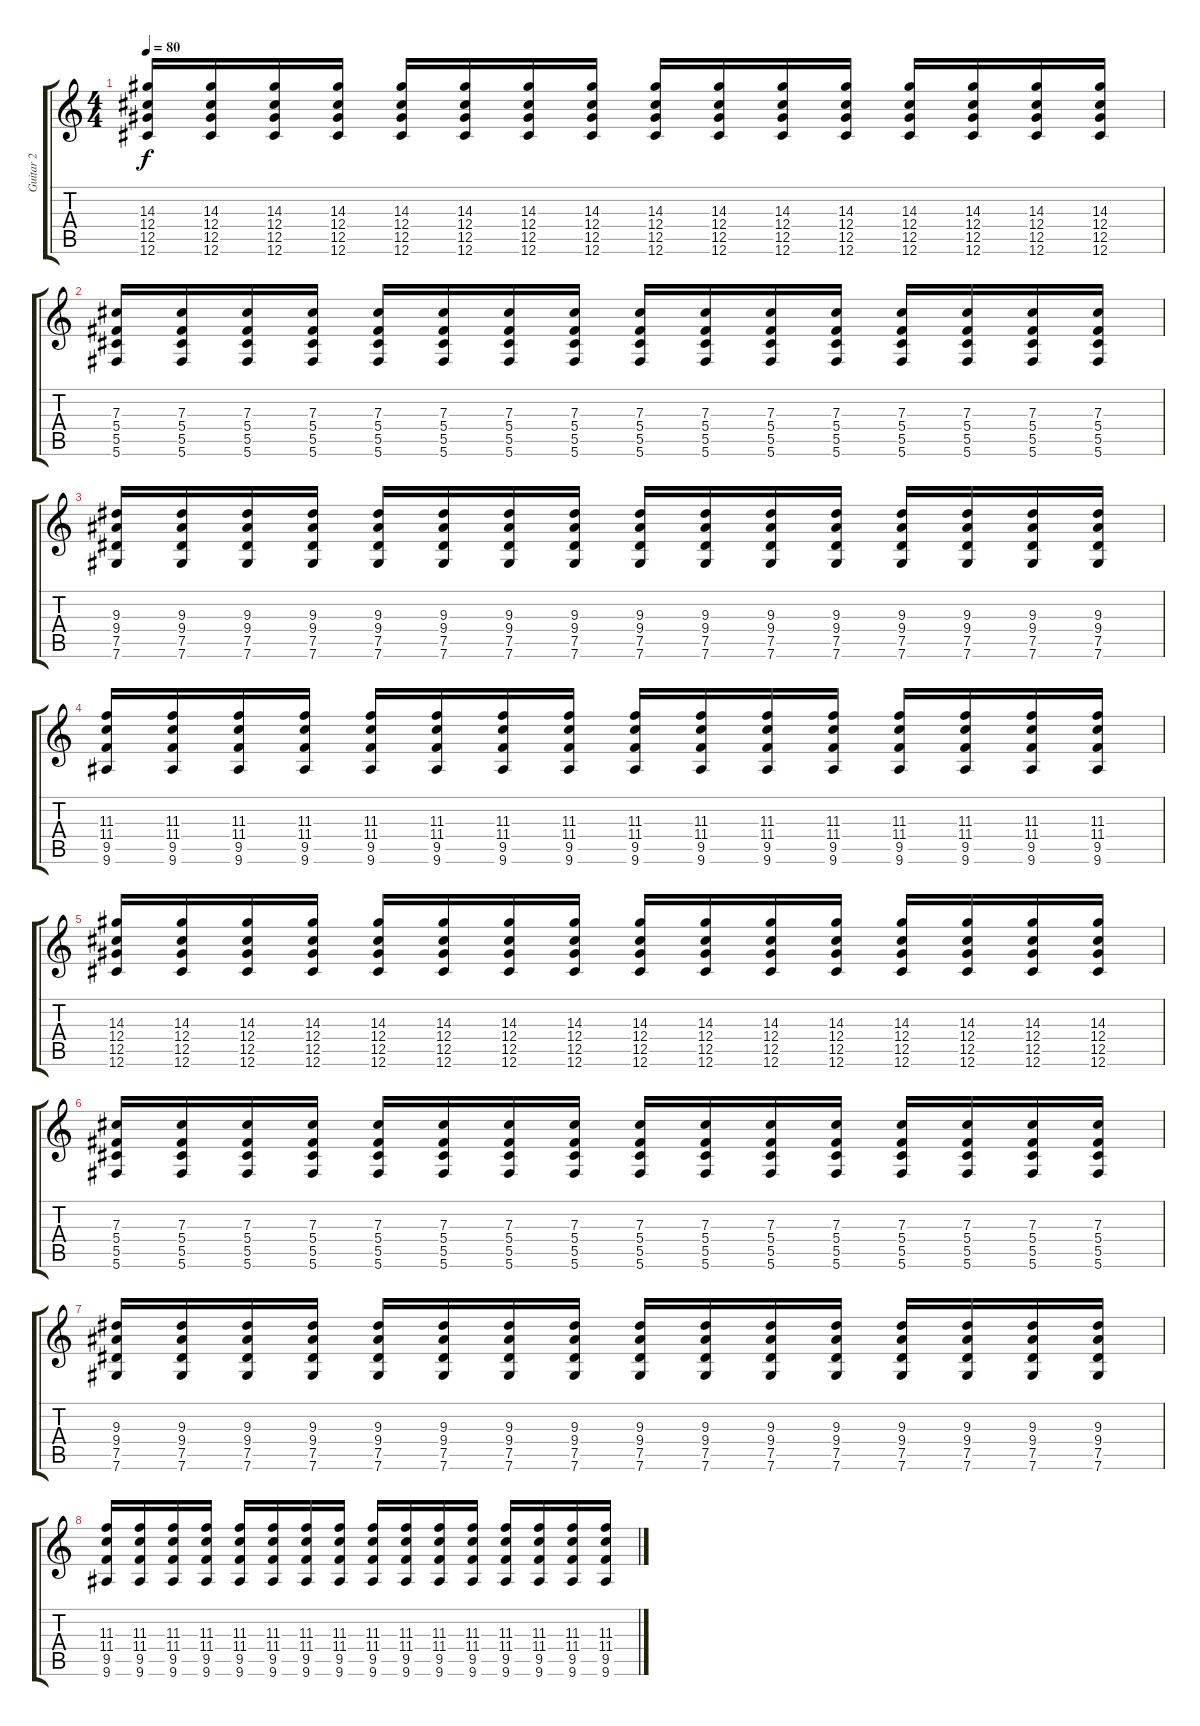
\track ("Guitar 2" "Guitar 2") {instrument distortionguitar}
\staff {score tabs}
\tuning (Eb4 Bb3 Gb3 Db3 Ab2 Db2) {hide}
\ts (4 4)
\tempo 80
\clef g2
\ks c
(14.3 12.4 12.5 12.6).16{dy f} (14.3 12.4 12.5 12.6).16 (14.3 12.4 12.5 12.6).16 (14.3 12.4 12.5 12.6).16 (14.3 12.4 12.5 12.6).16 (14.3 12.4 12.5 12.6).16 (14.3 12.4 12.5 12.6).16 (14.3 12.4 12.5 12.6).16 (14.3 12.4 12.5 12.6).16 (14.3 12.4 12.5 12.6).16 (14.3 12.4 12.5 12.6).16 (14.3 12.4 12.5 12.6).16 (14.3 12.4 12.5 12.6).16 (14.3 12.4 12.5 12.6).16 (14.3 12.4 12.5 12.6).16 (14.3 12.4 12.5 12.6).16 |
(7.3 5.4 5.5 5.6).16 (7.3 5.4 5.5 5.6).16 (7.3 5.4 5.5 5.6).16 (7.3 5.4 5.5 5.6).16 (7.3 5.4 5.5 5.6).16 (7.3 5.4 5.5 5.6).16 (7.3 5.4 5.5 5.6).16 (7.3 5.4 5.5 5.6).16 (7.3 5.4 5.5 5.6).16 (7.3 5.4 5.5 5.6).16 (7.3 5.4 5.5 5.6).16 (7.3 5.4 5.5 5.6).16 (7.3 5.4 5.5 5.6).16 (7.3 5.4 5.5 5.6).16 (7.3 5.4 5.5 5.6).16 (7.3 5.4 5.5 5.6).16 |
(9.3 9.4 7.5 7.6).16 (9.3 9.4 7.5 7.6).16 (9.3 9.4 7.5 7.6).16 (9.3 9.4 7.5 7.6).16 (9.3 9.4 7.5 7.6).16 (9.3 9.4 7.5 7.6).16 (9.3 9.4 7.5 7.6).16 (9.3 9.4 7.5 7.6).16 (9.3 9.4 7.5 7.6).16 (9.3 9.4 7.5 7.6).16 (9.3 9.4 7.5 7.6).16 (9.3 9.4 7.5 7.6).16 (9.3 9.4 7.5 7.6).16 (9.3 9.4 7.5 7.6).16 (9.3 9.4 7.5 7.6).16 (9.3 9.4 7.5 7.6).16 |
(11.3 11.4 9.5 9.6).16 (11.3 11.4 9.5 9.6).16 (11.3 11.4 9.5 9.6).16 (11.3 11.4 9.5 9.6).16 (11.3 11.4 9.5 9.6).16 (11.3 11.4 9.5 9.6).16 (11.3 11.4 9.5 9.6).16 (11.3 11.4 9.5 9.6).16 (11.3 11.4 9.5 9.6).16 (11.3 11.4 9.5 9.6).16 (11.3 11.4 9.5 9.6).16 (11.3 11.4 9.5 9.6).16 (11.3 11.4 9.5 9.6).16 (11.3 11.4 9.5 9.6).16 (11.3 11.4 9.5 9.6).16 (11.3 11.4 9.5 9.6).16 |
(14.3 12.4 12.5 12.6).16 (14.3 12.4 12.5 12.6).16 (14.3 12.4 12.5 12.6).16 (14.3 12.4 12.5 12.6).16 (14.3 12.4 12.5 12.6).16 (14.3 12.4 12.5 12.6).16 (14.3 12.4 12.5 12.6).16 (14.3 12.4 12.5 12.6).16 (14.3 12.4 12.5 12.6).16 (14.3 12.4 12.5 12.6).16 (14.3 12.4 12.5 12.6).16 (14.3 12.4 12.5 12.6).16 (14.3 12.4 12.5 12.6).16 (14.3 12.4 12.5 12.6).16 (14.3 12.4 12.5 12.6).16 (14.3 12.4 12.5 12.6).16 |
(7.3 5.4 5.5 5.6).16 (7.3 5.4 5.5 5.6).16 (7.3 5.4 5.5 5.6).16 (7.3 5.4 5.5 5.6).16 (7.3 5.4 5.5 5.6).16 (7.3 5.4 5.5 5.6).16 (7.3 5.4 5.5 5.6).16 (7.3 5.4 5.5 5.6).16 (7.3 5.4 5.5 5.6).16 (7.3 5.4 5.5 5.6).16 (7.3 5.4 5.5 5.6).16 (7.3 5.4 5.5 5.6).16 (7.3 5.4 5.5 5.6).16 (7.3 5.4 5.5 5.6).16 (7.3 5.4 5.5 5.6).16 (7.3 5.4 5.5 5.6).16 |
(9.3 9.4 7.5 7.6).16 (9.3 9.4 7.5 7.6).16 (9.3 9.4 7.5 7.6).16 (9.3 9.4 7.5 7.6).16 (9.3 9.4 7.5 7.6).16 (9.3 9.4 7.5 7.6).16 (9.3 9.4 7.5 7.6).16 (9.3 9.4 7.5 7.6).16 (9.3 9.4 7.5 7.6).16 (9.3 9.4 7.5 7.6).16 (9.3 9.4 7.5 7.6).16 (9.3 9.4 7.5 7.6).16 (9.3 9.4 7.5 7.6).16 (9.3 9.4 7.5 7.6).16 (9.3 9.4 7.5 7.6).16 (9.3 9.4 7.5 7.6).16 |
(11.3 11.4 9.5 9.6).16 (11.3 11.4 9.5 9.6).16 (11.3 11.4 9.5 9.6).16 (11.3 11.4 9.5 9.6).16 (11.3 11.4 9.5 9.6).16 (11.3 11.4 9.5 9.6).16 (11.3 11.4 9.5 9.6).16 (11.3 11.4 9.5 9.6).16 (11.3 11.4 9.5 9.6).16 (11.3 11.4 9.5 9.6).16 (11.3 11.4 9.5 9.6).16 (11.3 11.4 9.5 9.6).16 (11.3 11.4 9.5 9.6).16 (11.3 11.4 9.5 9.6).16 (11.3 11.4 9.5 9.6).16 (11.3 11.4 9.5 9.6).16
